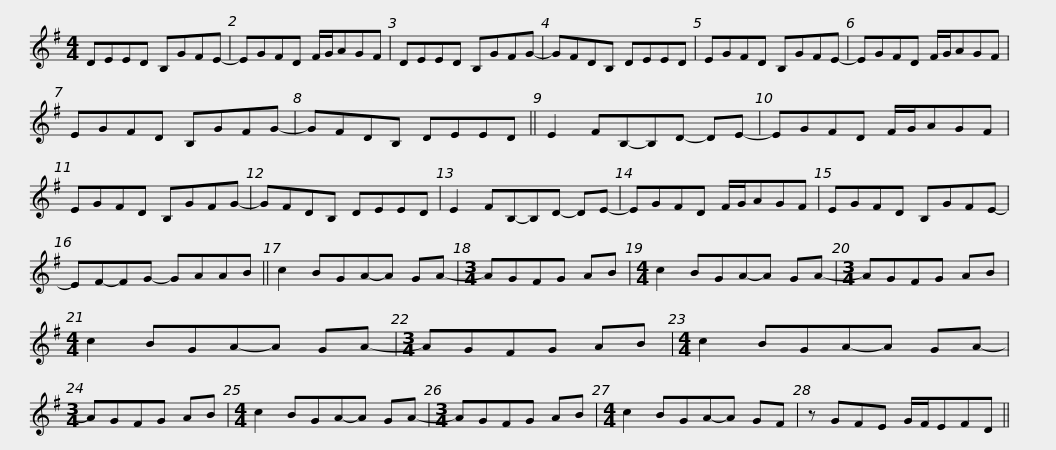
X:1
L:1/8
M:4/4
I:linebreak $
K:Emin
V:1 treble
V:1
 DEED B,GFE- | EGFD F/G/AGF | DEED B,GFG- | GFDB, DEED | EGFD B,GFE- |$ %5
 EGFD F/G/AGF | EGFD B,GFG- | GFDB, DEED || E2 FB,-B,D- DE- | EGFD F/G/AGF |$ %10
 EGFD B,GFG- | GFDB, DEED | E2 FB,-B,D- DE- | EGFD F/G/AGF | EGFD B,GFE- |$ %15
 EF-FG- GAAB || c2 BGA-A GA- |[M:3/4] AGFG AB |[M:4/4] c2 BGA-A GA- |[M:3/4] AGFG AB |$ %20
[M:4/4] c2 BGA-A GA- |[M:3/4] AGFG AB |[M:4/4] c2 BGA-A GA- |[M:3/4] AGFG AB |[M:4/4] c2 BGA-A GA- |$ %25
[M:3/4] AGFG AB |[M:4/4] c2 BGA-A GF | z GFE G/F/EFD || %28
